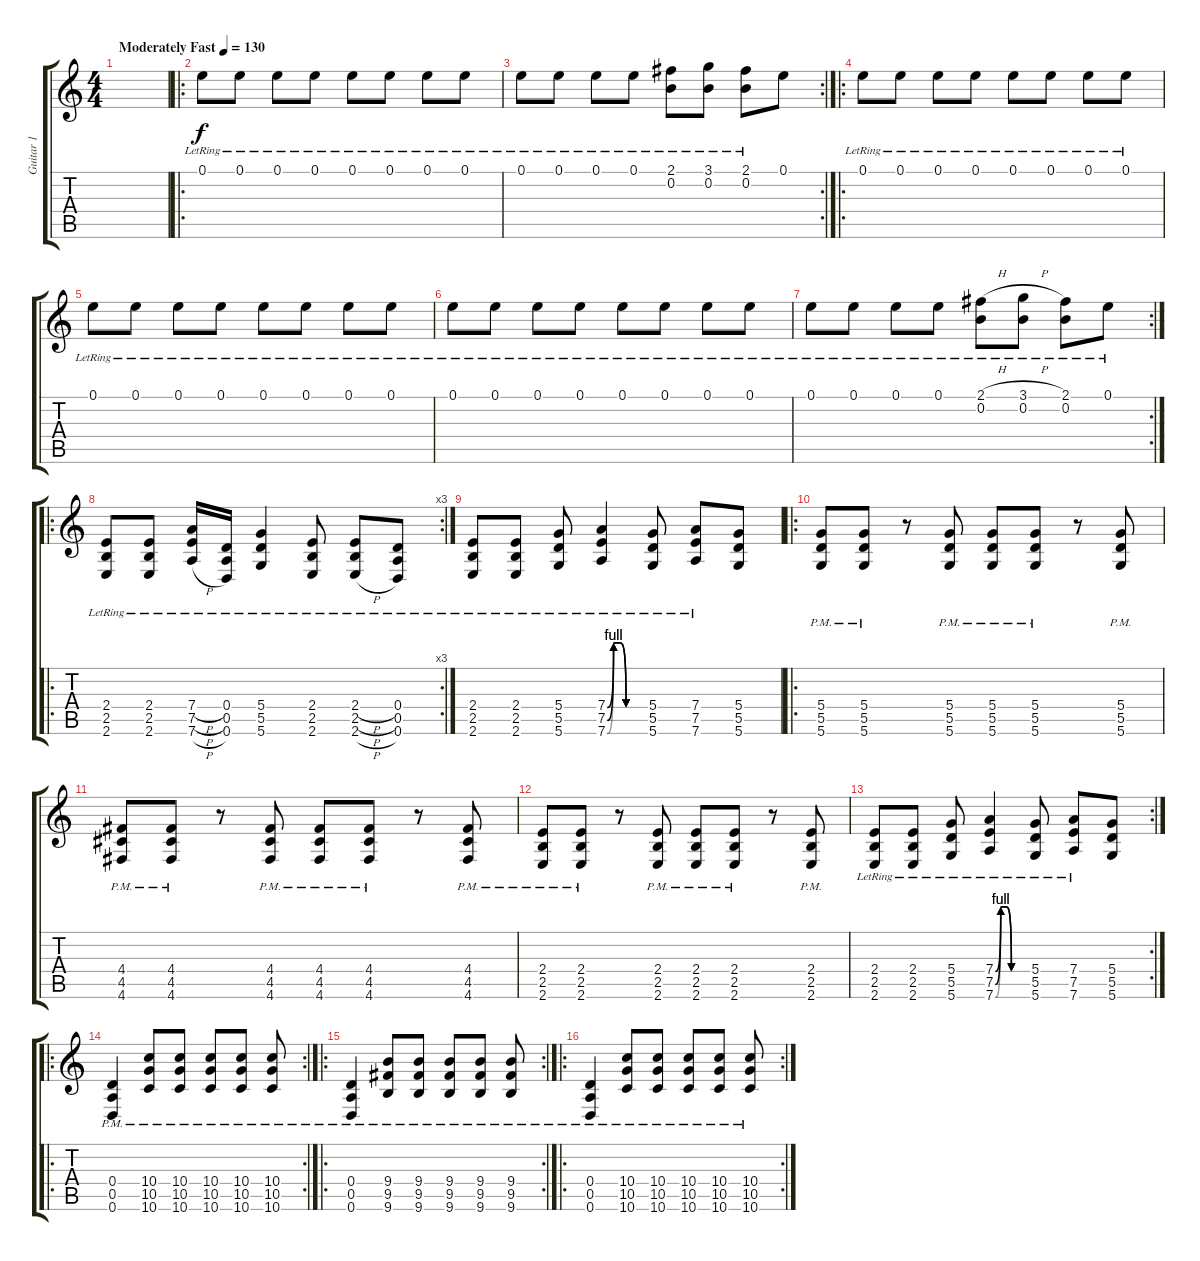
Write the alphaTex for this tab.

\track ("Guitar 1" "Guitar 1") {instrument distortionguitar}
\staff {score tabs}
\tuning (E4 B3 G3 D3 A2 D2) {hide}
\ts (4 4)
\tempo (130 "Moderately Fast")
\clef g2
\ks c
|
\ro
0.1{lr}.8 0.1{lr}.8 0.1{lr}.8 0.1{lr}.8 0.1{lr}.8 0.1{lr}.8 0.1{lr}.8 0.1{lr}.8 |
\rc 2
0.1{lr}.8 0.1{lr}.8 0.1{lr}.8 0.1{lr}.8 (2.1{lr} 0.2{lr}).8 (3.1{lr} 0.2{lr}).8 (2.1{lr} 0.2{lr}).8 0.1.8 |
\ro
0.1{lr}.8 0.1{lr}.8 0.1{lr}.8 0.1{lr}.8 0.1{lr}.8 0.1{lr}.8 0.1{lr}.8 0.1{lr}.8 |
0.1{lr}.8 0.1{lr}.8 0.1{lr}.8 0.1{lr}.8 0.1{lr}.8 0.1{lr}.8 0.1{lr}.8 0.1{lr}.8 |
0.1{lr}.8 0.1{lr}.8 0.1{lr}.8 0.1{lr}.8 0.1{lr}.8 0.1{lr}.8 0.1{lr}.8 0.1{lr}.8 |
\rc 2
0.1{lr}.8 0.1{lr}.8 0.1{lr}.8 0.1{lr}.8 (2.1{h lr} 0.2{lr}).8 (3.1{h lr} 0.2{lr}).8 (2.1{lr} 0.2{lr}).8 0.1{lr}.8 |
\ro
\rc 3
(2.4{lr} 2.5{lr} 2.6{lr}).8 (2.4{lr} 2.5{lr} 2.6{lr}).8 (7.4{h lr} 7.5{h lr} 7.6{h lr}).16 (0.4{lr} 0.5{lr} 0.6{lr}).16 (5.4{lr} 5.5{lr} 5.6{lr}).4 (2.4{lr} 2.5{lr} 2.6{lr}).8 (2.4{h lr} 2.5{h lr} 2.6{h lr}).8 (0.4{lr} 0.5{lr} 0.6{lr}).8 |
(2.4{lr} 2.5{lr} 2.6{lr}).8 (2.4{lr} 2.5{lr} 2.6{lr}).8 (5.4{lr} 5.5{lr} 5.6{lr}).8 (7.4{be (custom 0 0 10 4 20 4 30 0 60 0) lr} 7.5{be (custom 0 0 10 4 20 4 30 0 60 0) lr} 7.6{be (custom 0 0 10 4 20 4 30 0 60 0) lr}).4 (5.4{lr} 5.5{lr} 5.6{lr}).8 (7.4{lr} 7.5{lr} 7.6{lr}).8 (5.4 5.5 5.6).8 |
\ro
(5.4{pm} 5.5{pm} 5.6{pm}).8 (5.4{pm} 5.5{pm} 5.6{pm}).8 r.8 (5.4{pm} 5.5{pm} 5.6{pm}).8 (5.4{pm} 5.5{pm} 5.6{pm}).8 (5.4{pm} 5.5{pm} 5.6{pm}).8 r.8 (5.4{pm} 5.5{pm} 5.6{pm}).8 |
(4.4{pm} 4.5{pm} 4.6{pm}).8 (4.4{pm} 4.5{pm} 4.6{pm}).8 r.8 (4.4{pm} 4.5{pm} 4.6{pm}).8 (4.4{pm} 4.5{pm} 4.6{pm}).8 (4.4{pm} 4.5{pm} 4.6{pm}).8 r.8 (4.4{pm} 4.5{pm} 4.6{pm}).8 |
(2.4{pm} 2.5{pm} 2.6{pm}).8 (2.4{pm} 2.5{pm} 2.6{pm}).8 r.8 (2.4{pm} 2.5{pm} 2.6{pm}).8 (2.4{pm} 2.5{pm} 2.6{pm}).8 (2.4{pm} 2.5{pm} 2.6{pm}).8 r.8 (2.4{pm} 2.5{pm} 2.6{pm}).8 |
\rc 2
(2.4{lr} 2.5{lr} 2.6{lr}).8 (2.4{lr} 2.5{lr} 2.6{lr}).8 (5.4{lr} 5.5{lr} 5.6{lr}).8 (7.4{be (custom 0 0 10 4 20 4 30 0 60 0) lr} 7.5{be (custom 0 0 10 4 20 4 30 0 60 0) lr} 7.6{be (custom 0 0 10 4 20 4 30 0 60 0) lr}).4 (5.4{lr} 5.5{lr} 5.6{lr}).8 (7.4{lr} 7.5{lr} 7.6{lr}).8 (5.4 5.5 5.6).8 |
\ro
\rc 2
(0.4{pm} 0.5{pm} 0.6{pm}).4 (10.4{pm} 10.5{pm} 10.6{pm}).8 (10.4{pm} 10.5{pm} 10.6{pm}).8 (10.4{pm} 10.5{pm} 10.6{pm}).8 (10.4{pm} 10.5{pm} 10.6{pm}).8 (10.4{pm} 10.5{pm} 10.6{pm}).8 |
\ro
\rc 2
(0.4{pm} 0.5{pm} 0.6{pm}).4 (9.4{pm} 9.5{pm} 9.6{pm}).8 (9.4{pm} 9.5{pm} 9.6{pm}).8 (9.4{pm} 9.5{pm} 9.6{pm}).8 (9.4{pm} 9.5{pm} 9.6{pm}).8 (9.4{pm} 9.5{pm} 9.6{pm}).8 |
\ro
\rc 2
(0.4{pm} 0.5{pm} 0.6{pm}).4 (10.4{pm} 10.5{pm} 10.6{pm}).8 (10.4{pm} 10.5{pm} 10.6{pm}).8 (10.4{pm} 10.5{pm} 10.6{pm}).8 (10.4{pm} 10.5{pm} 10.6{pm}).8 (10.4{pm} 10.5{pm} 10.6{pm}).8
